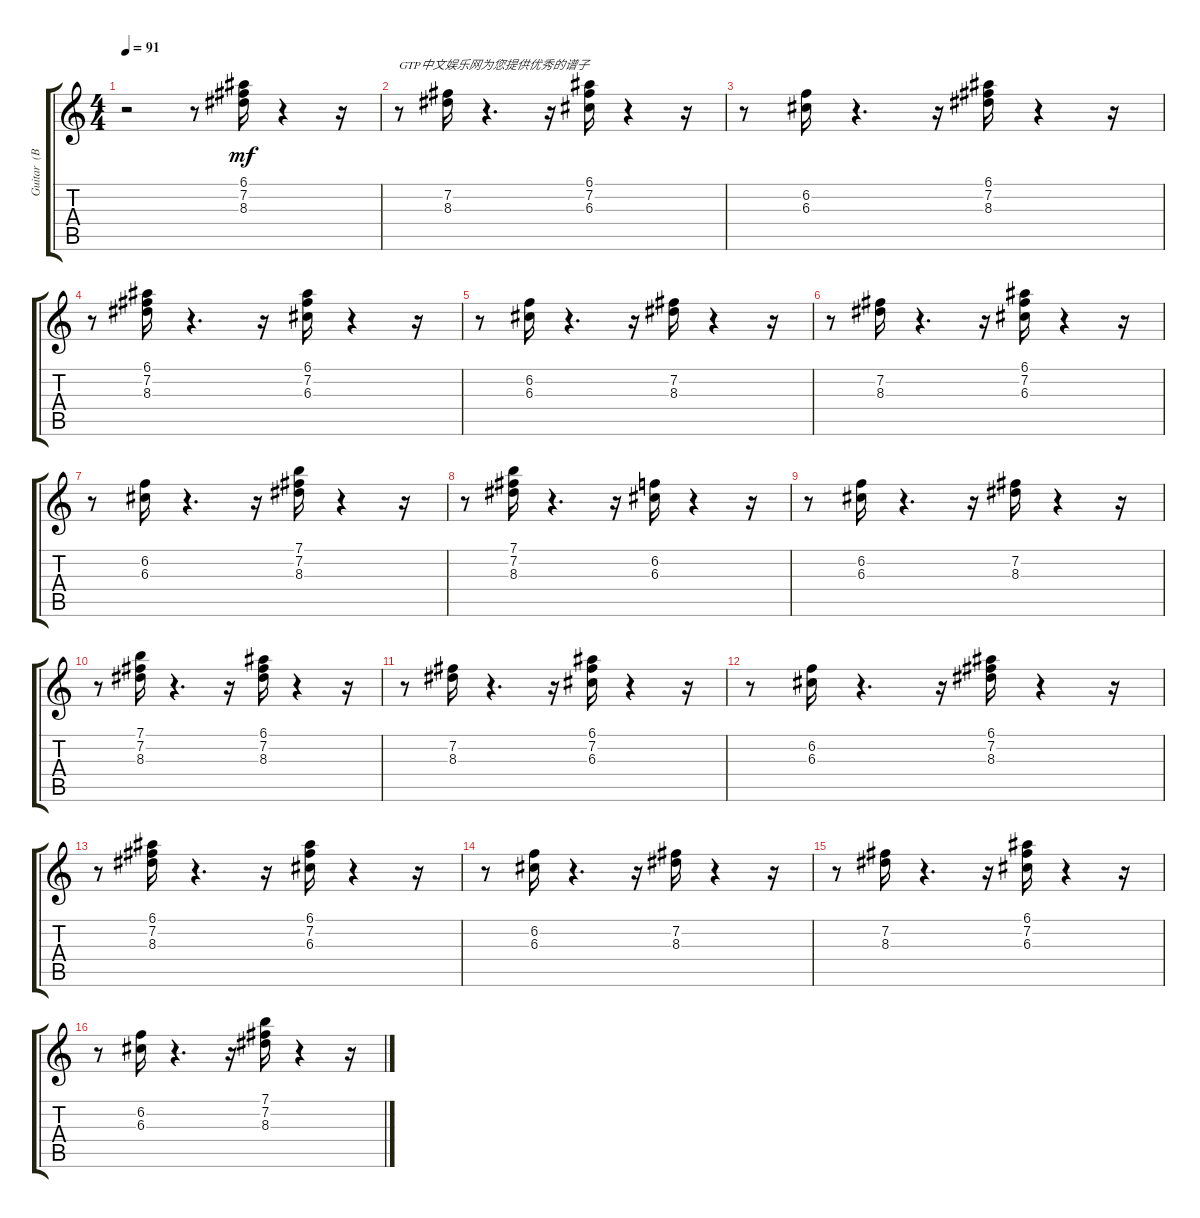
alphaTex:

\track ("Guitar  (BB)" "Guitar  (B") {instrument electricguitarclean}
\staff {score tabs}
\tuning (E4 B3 G3 D3 A2 E2) {hide}
\ts (4 4)
\tempo 91
\clef g2
\ks c
r.2{dy mf instrument electricguitarclean} r.8 (6.1 7.2 8.3).16 r.4 r.16 |
r.8{txt "GTP中文娱乐网为您提供优秀的谱子"} (7.2 8.3).16 r.4{d} r.16 (6.1 7.2 6.3).16 r.4 r.16 |
r.8 (6.2 6.3).16 r.4{d} r.16 (6.1 7.2 8.3).16 r.4 r.16 |
r.8 (6.1 7.2 8.3).16 r.4{d} r.16 (6.1 7.2 6.3).16 r.4 r.16 |
r.8 (6.2 6.3).16 r.4{d} r.16 (7.2 8.3).16 r.4 r.16 |
r.8 (7.2 8.3).16 r.4{d} r.16 (6.1 7.2 6.3).16 r.4 r.16 |
r.8 (6.2 6.3).16 r.4{d} r.16 (7.1 7.2 8.3).16 r.4 r.16 |
r.8 (7.1 7.2 8.3).16 r.4{d} r.16 (6.2 6.3).16 r.4 r.16 |
r.8 (6.2 6.3).16 r.4{d} r.16 (7.2 8.3).16 r.4 r.16 |
r.8 (7.1 7.2 8.3).16 r.4{d} r.16 (6.1 7.2 8.3).16 r.4 r.16 |
r.8 (7.2 8.3).16 r.4{d} r.16 (6.1 7.2 6.3).16 r.4 r.16 |
r.8 (6.2 6.3).16 r.4{d} r.16 (6.1 7.2 8.3).16 r.4 r.16 |
r.8 (6.1 7.2 8.3).16 r.4{d} r.16 (6.1 7.2 6.3).16 r.4 r.16 |
r.8 (6.2 6.3).16 r.4{d} r.16 (7.2 8.3).16 r.4 r.16 |
r.8 (7.2 8.3).16 r.4{d} r.16 (6.1 7.2 6.3).16 r.4 r.16 |
r.8 (6.2 6.3).16 r.4{d} r.16 (7.1 7.2 8.3).16 r.4 r.16
